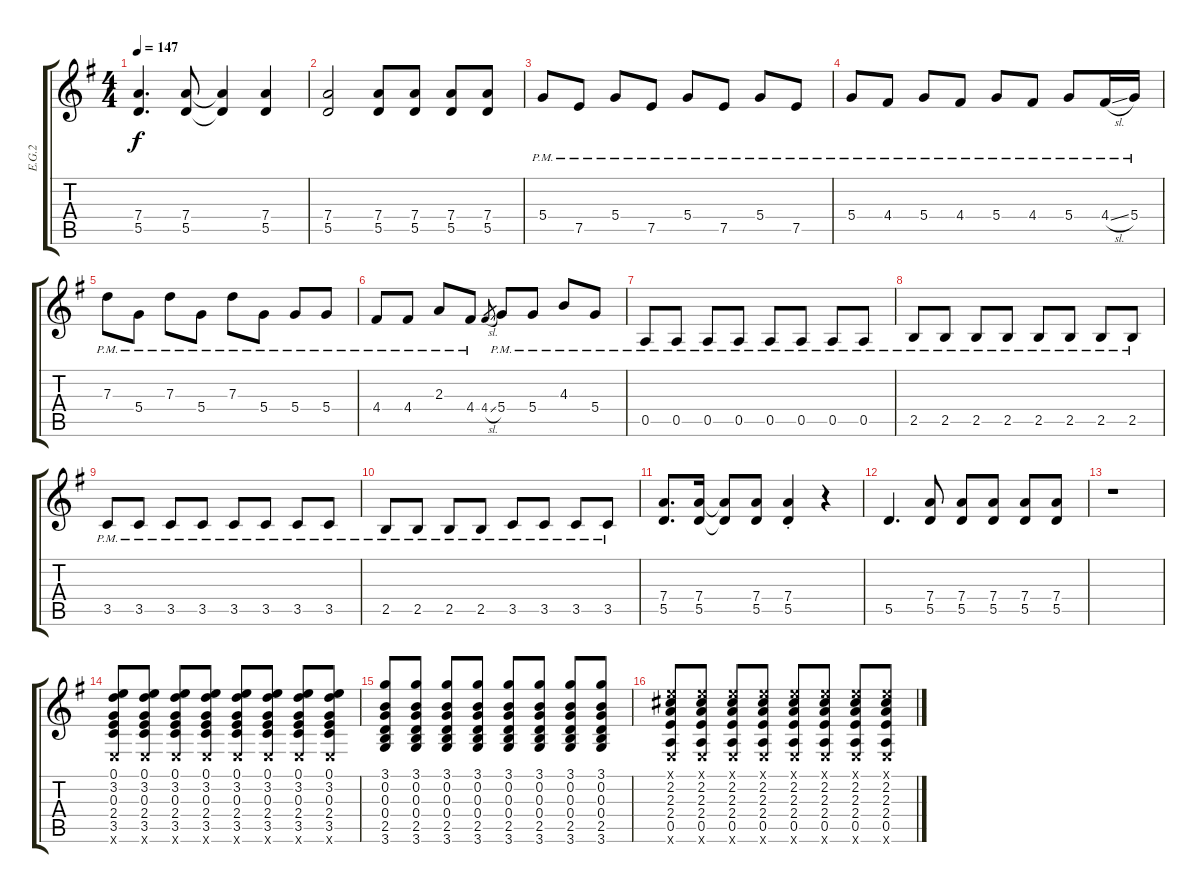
\track ("E.G.2" "E.G.2") {instrument distortionguitar}
\staff {score tabs}
\tuning (E4 B3 G3 D3 A2 E2) {hide}
\ts (4 4)
\tempo 147
\clef g2
\ks eminor
(7.4 5.5).4{d dy f} (7.4 5.5).8 (7.4{t} 5.5{t}).4 (7.4 5.5).4 |
(7.4 5.5).2 (7.4 5.5).8 (7.4 5.5).8 (7.4 5.5).8 (7.4 5.5).8 |
5.4{pm}.8 7.5{pm}.8 5.4{pm}.8 7.5{pm}.8 5.4{pm}.8 7.5{pm}.8 5.4{pm}.8 7.5{pm}.8 |
5.4{pm}.8 4.4{pm}.8 5.4{pm}.8 4.4{pm}.8 5.4{pm}.8 4.4{pm}.8 5.4{pm}.8 4.4{sl pm}.16 5.4{pm}.16 |
7.3{pm}.8 5.4{pm}.8 7.3{pm}.8 5.4{pm}.8 7.3{pm}.8 5.4{pm}.8 5.4{pm}.8 5.4{pm}.8 |
4.4{pm}.8 4.4{pm}.8 2.3{pm}.8 4.4{pm}.8 4.4{sl}.8{gr} 5.4{pm}.8 5.4{pm}.8 4.3{pm}.8 5.4{pm}.8 |
0.5{pm}.8 0.5{pm}.8 0.5{pm}.8 0.5{pm}.8 0.5{pm}.8 0.5{pm}.8 0.5{pm}.8 0.5{pm}.8 |
2.5{pm}.8 2.5{pm}.8 2.5{pm}.8 2.5{pm}.8 2.5{pm}.8 2.5{pm}.8 2.5{pm}.8 2.5{pm}.8 |
3.5{pm}.8 3.5{pm}.8 3.5{pm}.8 3.5{pm}.8 3.5{pm}.8 3.5{pm}.8 3.5{pm}.8 3.5{pm}.8 |
2.5{pm}.8 2.5{pm}.8 2.5{pm}.8 2.5{pm}.8 3.5{pm}.8 3.5{pm}.8 3.5{pm}.8 3.5{pm}.8 |
(7.4 5.5).8{d} (7.4 5.5).16 (7.4{t} 5.5{t}).8 (7.4 5.5).8 (7.4{st} 5.5{st}).4 r.4 |
5.5.4{d} (7.4 5.5).8 (7.4 5.5).8 (7.4 5.5).8 (7.4 5.5).8 (7.4 5.5).8 |
r.1 |
(0.1 3.2 0.3 2.4 3.5 0.6{x}).8 (0.1 3.2 0.3 2.4 3.5 0.6{x}).8 (0.1 3.2 0.3 2.4 3.5 0.6{x}).8 (0.1 3.2 0.3 2.4 3.5 0.6{x}).8 (0.1 3.2 0.3 2.4 3.5 0.6{x}).8 (0.1 3.2 0.3 2.4 3.5 0.6{x}).8 (0.1 3.2 0.3 2.4 3.5 0.6{x}).8 (0.1 3.2 0.3 2.4 3.5 0.6{x}).8 |
(3.1 0.2 0.3 0.4 2.5 3.6).8 (3.1 0.2 0.3 0.4 2.5 3.6).8 (3.1 0.2 0.3 0.4 2.5 3.6).8 (3.1 0.2 0.3 0.4 2.5 3.6).8 (3.1 0.2 0.3 0.4 2.5 3.6).8 (3.1 0.2 0.3 0.4 2.5 3.6).8 (3.1 0.2 0.3 0.4 2.5 3.6).8 (3.1 0.2 0.3 0.4 2.5 3.6).8 |
(0.1{x} 2.2 2.3 2.4 0.5 0.6{x}).8 (0.1{x} 2.2 2.3 2.4 0.5 0.6{x}).8 (0.1{x} 2.2 2.3 2.4 0.5 0.6{x}).8 (0.1{x} 2.2 2.3 2.4 0.5 0.6{x}).8 (0.1{x} 2.2 2.3 2.4 0.5 0.6{x}).8 (0.1{x} 2.2 2.3 2.4 0.5 0.6{x}).8 (0.1{x} 2.2 2.3 2.4 0.5 0.6{x}).8 (0.1{x} 2.2 2.3 2.4 0.5 0.6{x}).8
